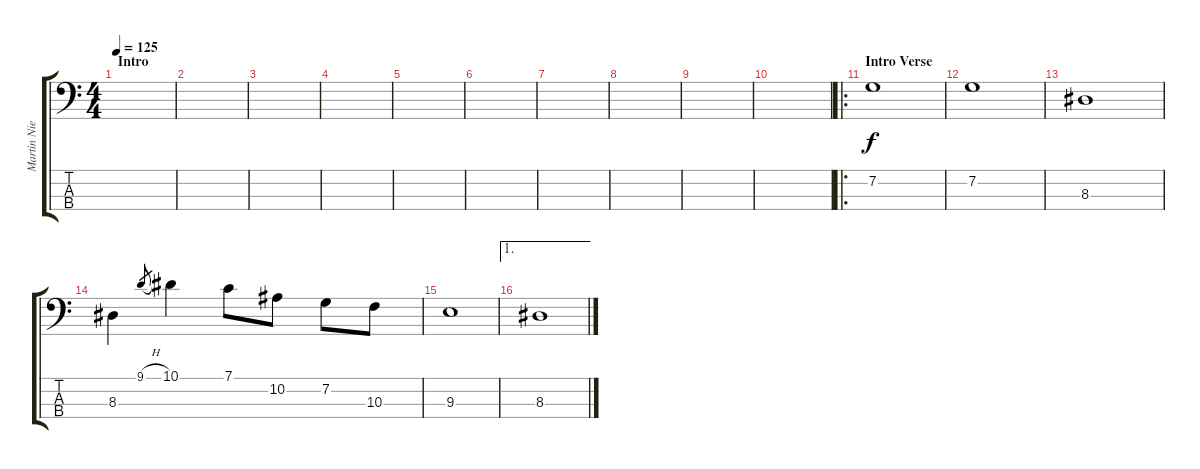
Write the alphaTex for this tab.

\track ("Martin Nielsen (Bass)" "Martin Nie") {instrument electricbassfinger}
\staff {score tabs}
\tuning (F2 C2 G1 D1) {hide}
\ts (4 4)
\section ("" "Intro")
\tempo 125
\clef f4
\ks c
|
|
|
|
|
|
|
|
|
|
\ro
\section ("" "Intro Verse")
7.2.1 |
7.2.1 |
8.3.1 |
8.3.4 9.1{h}.8{gr} 10.1.4 7.1.8 10.2.8 7.2.8 10.3.8 |
9.3.1 |
\ae 1
8.3.1
